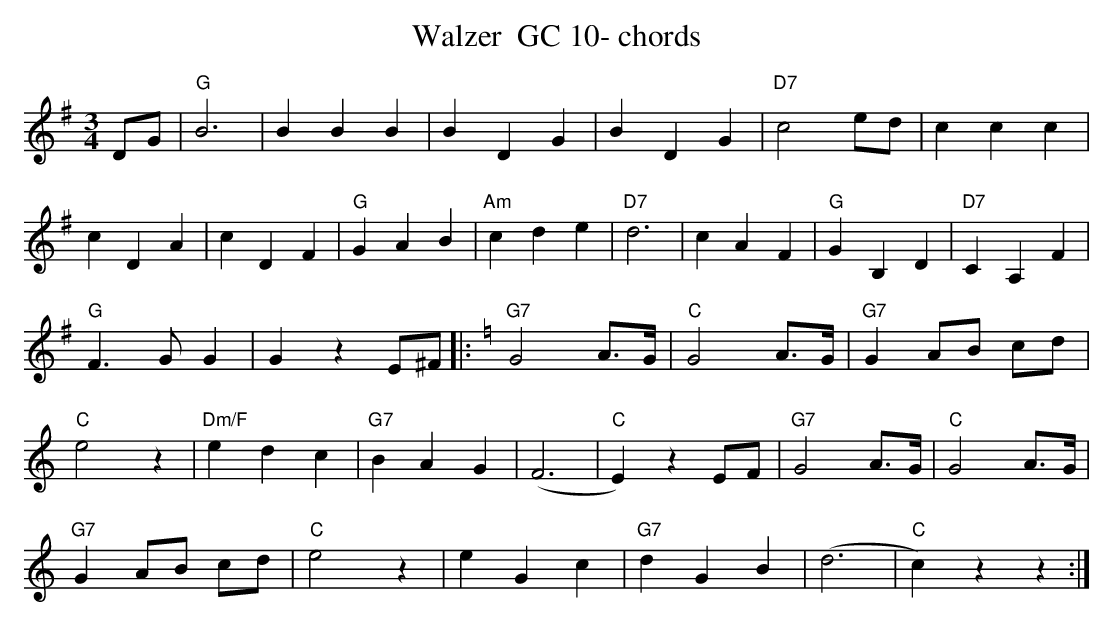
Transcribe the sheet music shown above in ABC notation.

X:1
T:Walzer  GC 10- chords
M:3/4
L:1/4
K:Gmaj%%MIDI gchordon
D/2G/2 | "G"B3 | BBB | BDG | BDG | "D7"c2 e/2d/2 | ccc |
cDA | cDF | "G"GAB | "Am"cde | "D7"d3 | cAF | "G"GB,D | "D7"CA,F |
"G"F>GG | GzE/2^F/2 |: [K:Cmaj] "G7"G2 A/2>G/2 | "C"G2 A/2>G/2 | "G7"G A/2B/2 c/2d/2 |
"C"e2z | "Dm/F"edc | "G7"BAG | (F3 | "C"E)z E/2F/2 | "G7"G2 A/2>G/2 | "C"G2 A/2>G/2 |
"G7"G A/2B/2 c/2d/2 | "C"e2z | eGc | "G7"dGB | (d3 | "C"c)zz :|
